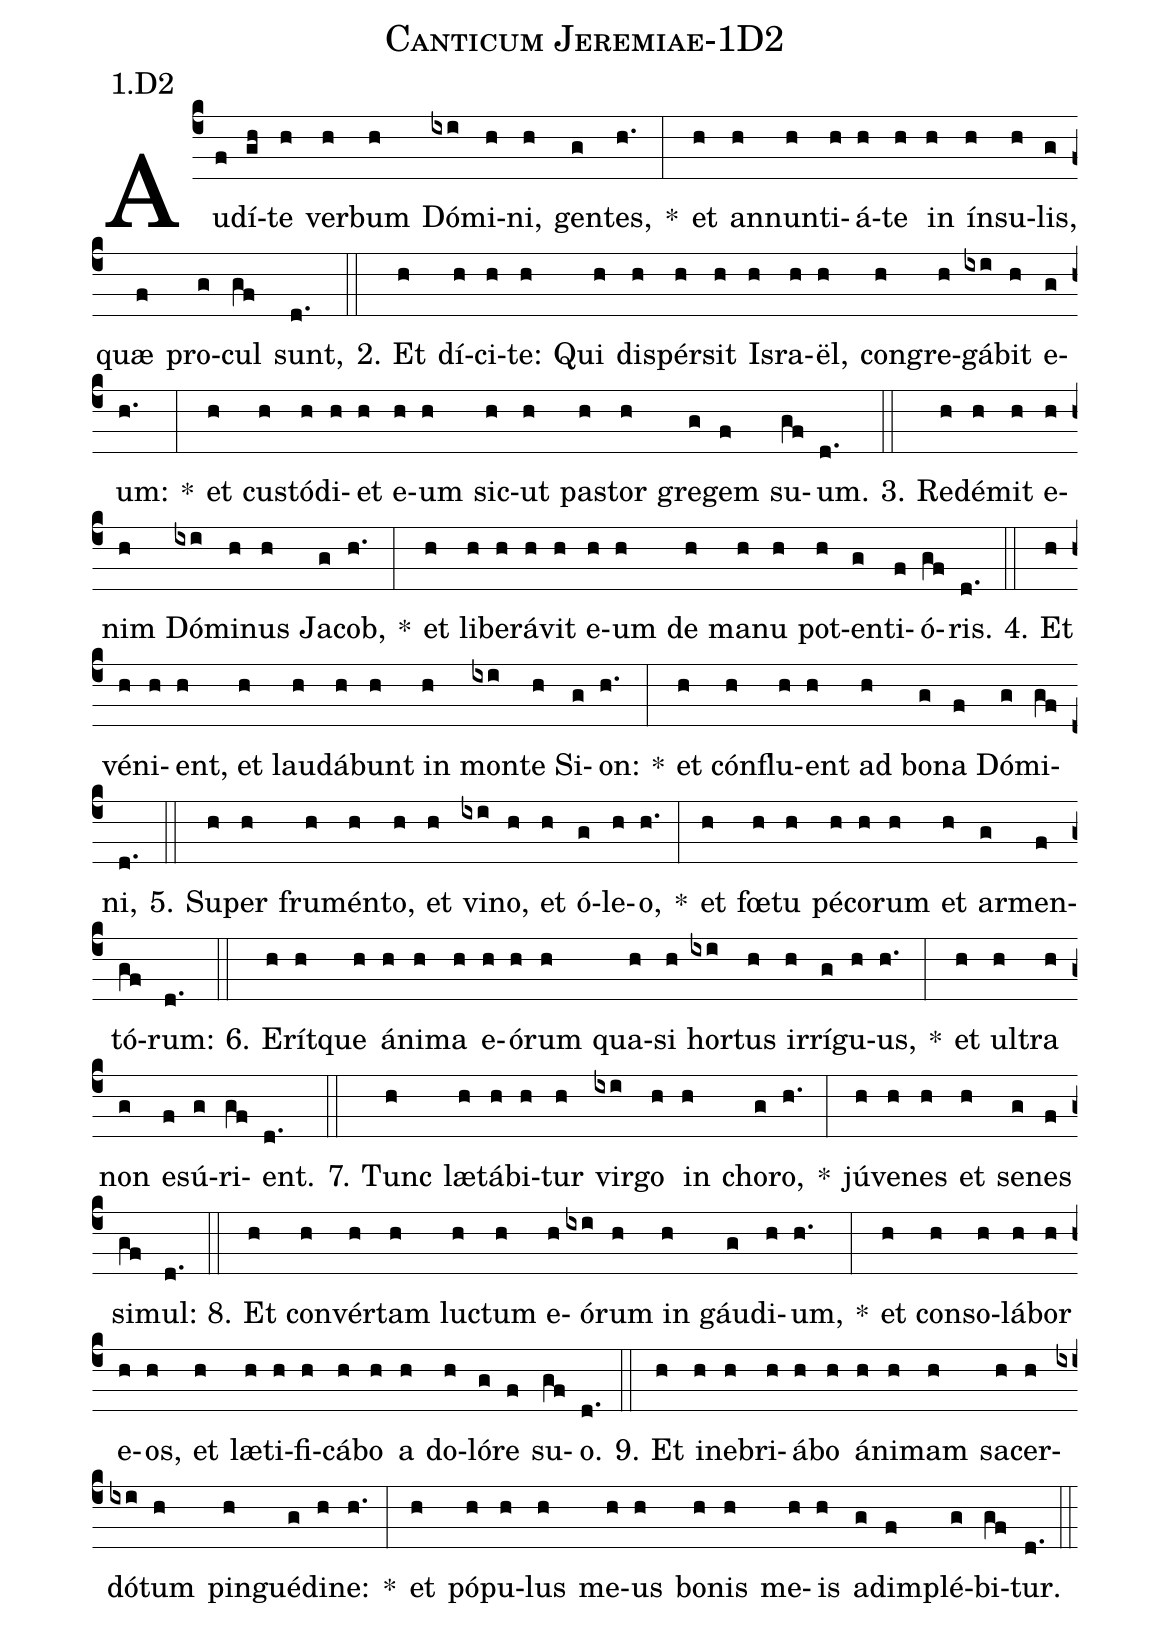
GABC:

name: Canticum Jeremiae-1D2;
annotation: 1.D2;
%%
(c4)Au(f)dí(gh)te(h) ver(h)bum(h) Dó(ixi)mi(h)ni,(h) gen(g)tes,(h.) *(:) et(h) an(h)nun(h)ti(h)á(h)te(h) in(h) ín(h)su(h)lis,(g) quæ(f) pro(g)cul(gf) sunt,(d.) (::)
2. Et(h) dí(h)ci(h)te:(h) Qui(h) di(h)spér(h)sit(h) Is(h)ra(h)ël,(h) con(h)gre(h)gá(ixi)bit(h) e(g)um:(h.) *(:) et(h) cus(h)tó(h)di(h)et(h) e(h)um(h) sic(h)ut(h) pas(h)tor(h) gre(g)gem(f) su(gf)um.(d.) (::)
3. Red(h)é(h)mit(h) e(h)nim(h) Dó(ixi)mi(h)nus(h) Ja(g)cob,(h.) *(:) et(h) li(h)be(h)rá(h)vit(h) e(h)um(h) de(h) ma(h)nu(h) pot(h)en(g)ti(f)ó(gf)ris.(d.) (::)
4. Et(h) vé(h)ni(h)ent,(h) et(h) lau(h)dá(h)bunt(h) in(h) mon(ixi)te(h) Si(g)on:(h.) *(:) et(h) cón(h)flu(h)ent(h) ad(h) bo(g)na(f) Dó(g)mi(gf)ni,(d.) (::)
5. Su(h)per(h) fru(h)mén(h)to,(h) et(h) vi(ixi)no,(h) et(h) ó(g)le(h)o,(h.) *(:) et(h) fœ(h)tu(h) pé(h)co(h)rum(h) et(h) ar(g)men(f)tó(gf)rum:(d.) (::)
6. E(h)rít(h)que(h) á(h)ni(h)ma(h) e(h)ó(h)rum(h) qua(h)si(h) hor(ixi)tus(h) ir(h)rí(g)gu(h)us,(h.) *(:) et(h) ul(h)tra(h) non(g) e(f)sú(g)ri(gf)ent.(d.) (::)
7. Tunc(h) læ(h)tá(h)bi(h)tur(h) vir(ixi)go(h) in(h) cho(g)ro,(h.) *(:) jú(h)ve(h)nes(h) et(h) se(g)nes(f) si(gf)mul:(d.) (::)
8. Et(h) con(h)vér(h)tam(h) luc(h)tum(h) e(h)ó(ixi)rum(h) in(h) gáu(g)di(h)um,(h.) *(:) et(h) con(h)so(h)lá(h)bor(h) e(h)os,(h) et(h) læ(h)ti(h)fi(h)cá(h)bo(h) a(h) do(h)ló(g)re(f) su(gf)o.(d.) (::)
9. Et(h) in(h)e(h)bri(h)á(h)bo(h) á(h)ni(h)mam(h) sa(h)cer(h)dó(ixi)tum(h) pin(h)gué(g)di(h)ne:(h.) *(:) et(h) pó(h)pu(h)lus(h) me(h)us(h) bo(h)nis(h) me(h)is(h) ad(g)im(f)plé(g)bi(gf)tur.(d.) (::)
